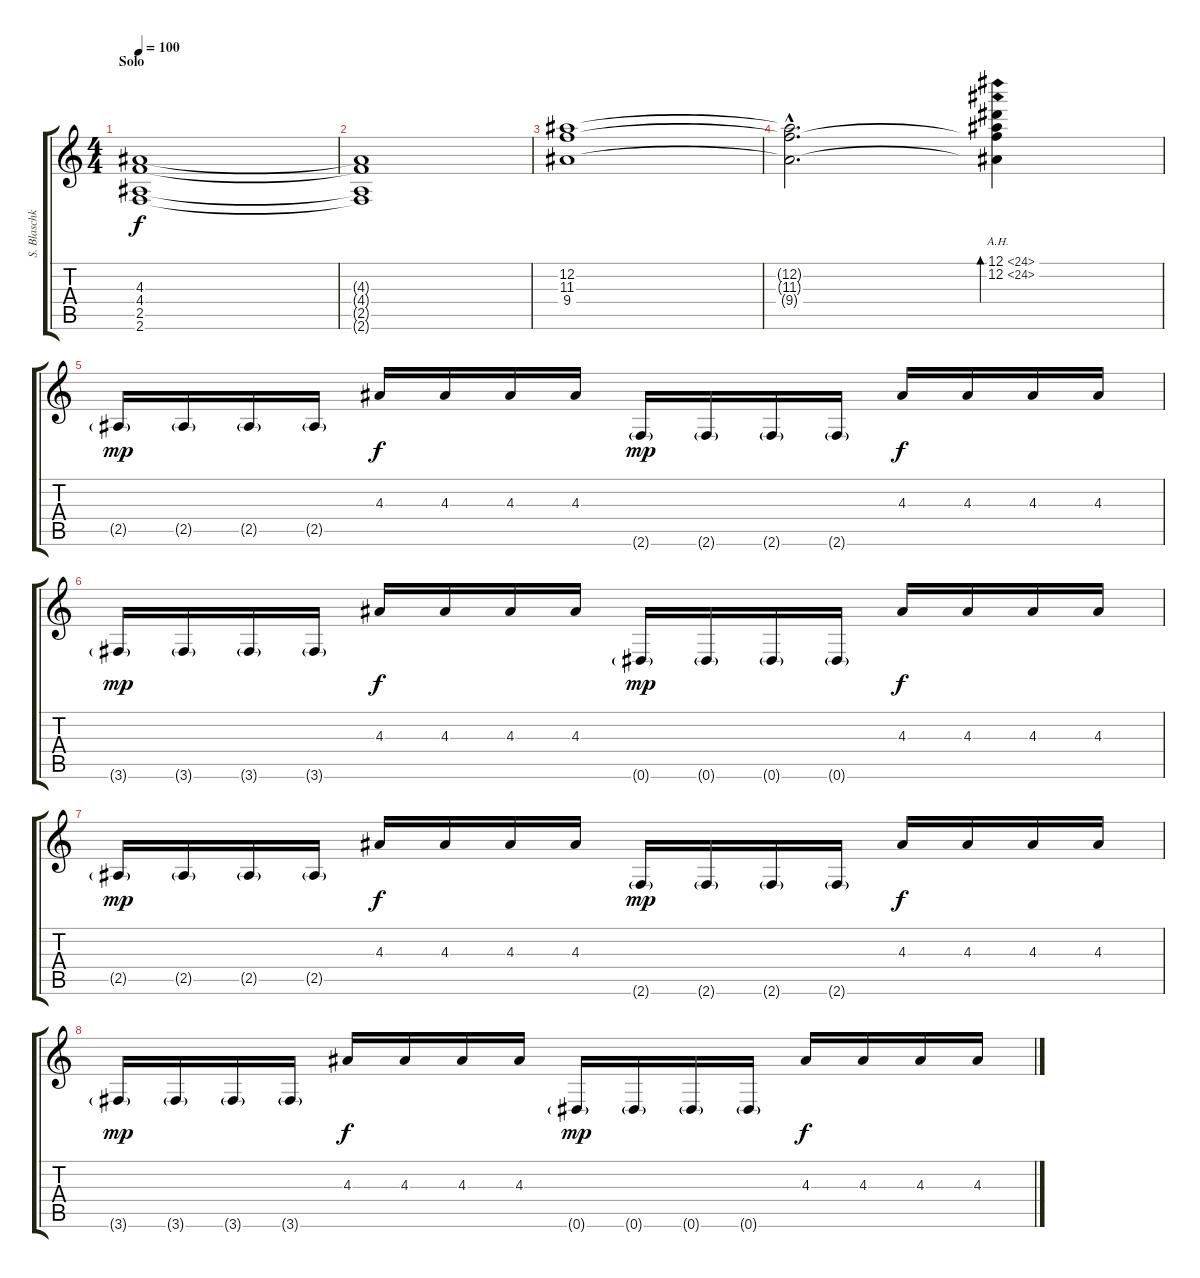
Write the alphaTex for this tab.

\track ("S. Blaschke" "S. Blaschk") {instrument distortionguitar}
\staff {score tabs}
\tuning (Eb4 Bb3 Gb3 Db3 Ab2 Eb2) {hide}
\ts (4 4)
\section ("" "Solo")
\tempo 100
\clef g2
\ks c
(4.3 4.4 2.5 2.6).1{dy f} |
(4.3{t} 4.4{t} 2.5{t} 2.6{t}).1 |
(12.2 11.3 9.4).1 |
(12.2{hac t} 11.3{hac t} 9.4{hac t}).2{d} (12.1{ah 12} 12.2{ah 12} 11.3{t} 9.4{t}).4{bd 240} |
2.5{g}.16{dy mp} 2.5{g}.16 2.5{g}.16 2.5{g}.16 4.3.16{dy f} 4.3.16 4.3.16 4.3.16 2.6{g}.16{dy mp} 2.6{g}.16 2.6{g}.16 2.6{g}.16 4.3.16{dy f} 4.3.16 4.3.16 4.3.16 |
3.6{g}.16{dy mp} 3.6{g}.16 3.6{g}.16 3.6{g}.16 4.3.16{dy f} 4.3.16 4.3.16 4.3.16 0.6{g}.16{dy mp} 0.6{g}.16 0.6{g}.16 0.6{g}.16 4.3.16{dy f} 4.3.16 4.3.16 4.3.16 |
2.5{g}.16{dy mp} 2.5{g}.16 2.5{g}.16 2.5{g}.16 4.3.16{dy f} 4.3.16 4.3.16 4.3.16 2.6{g}.16{dy mp} 2.6{g}.16 2.6{g}.16 2.6{g}.16 4.3.16{dy f} 4.3.16 4.3.16 4.3.16 |
3.6{g}.16{dy mp} 3.6{g}.16 3.6{g}.16 3.6{g}.16 4.3.16{dy f} 4.3.16 4.3.16 4.3.16 0.6{g}.16{dy mp} 0.6{g}.16 0.6{g}.16 0.6{g}.16 4.3.16{dy f} 4.3.16 4.3.16 4.3.16
